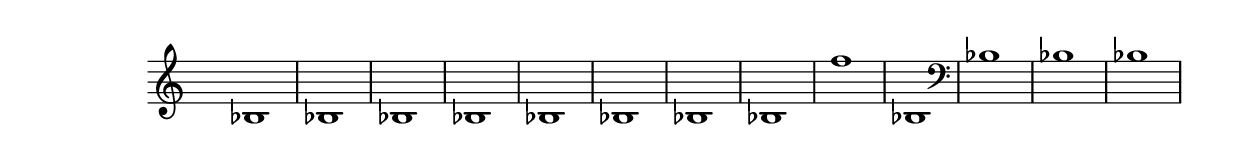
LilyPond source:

\version "2.16.0"

%%\header { texidoc="1 - Nota Nova"}

\relative c' {
  \override Staff.TimeSignature #'transparent = ##t
  \override Score.BarNumber #'transparent = ##t
  \override Score.RehearsalMark #'font-size = #-2

  %% CLARINETE
  \tag #'cl {
    bes1
  }
  %% FLAUTA
  \tag #'fl {
    bes
  }
  %% OBOÉ
  \tag #'ob {
    bes
  }
  %% SAX ALTO
  \tag #'saxa {
    bes
  }
  %% SAX TENOR
  \tag #'saxt {
    bes
  }
  %% SAX GENES
  \tag #'saxg {
    bes
  }
  %% TROMPETE
  \tag #'tpt {
    bes
  }
  %% TROMPA
  \tag #'tpa {
    bes
  }
  %% TROMPA OP AGUDO
  \tag #'tpaopag {
    f''
  }
  %% TROMPA OP
  \tag #'tpaop {
    bes,,
  }
  %% TROMBONE
  \tag #'tbn {
    \clef bass
    bes
  }
  %% TUBA MIB
  \tag #'tbamib {
    \clef bass
    bes
  }
  %% TUBA SIB
  \tag #'tbasib {
    \clef bass
    bes
  }

  %% END DOCUMENT
}
